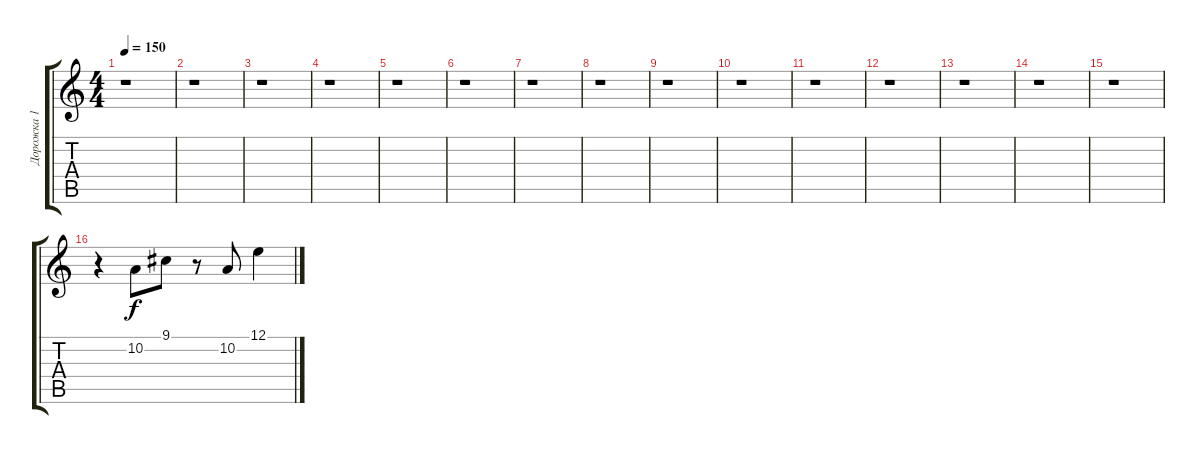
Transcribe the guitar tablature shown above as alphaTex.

\track ("Дорожка 1" "Дорожка 1") {instrument pad1newage}
\staff {score tabs}
\tuning (E4 B3 G3 D3 A2 E2) {hide}
\ts (4 4)
\tempo 150
\clef g2
\ks c
r.1{dy f} |
r.1 |
r.1 |
r.1 |
r.1 |
r.1 |
r.1 |
r.1 |
r.1 |
r.1 |
r.1 |
r.1 |
r.1 |
r.1 |
r.1 |
r.4 10.2.8 9.1.8 r.8 10.2.8 12.1.4
